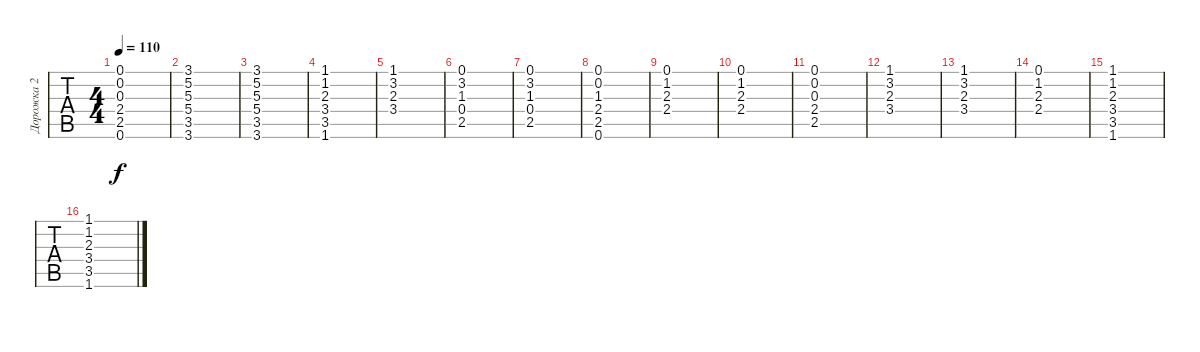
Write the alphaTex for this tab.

\track ("Дорожка 2" "Дорожка 2") {instrument acousticguitarsteel}
\staff {tabs}
\tuning (E4 B3 G3 D3 A2 E2) {hide}
\ts (4 4)
\tempo 110
\clef g2
\ks c
(0.1 0.2 0.3 2.4 2.5 0.6).1{dy f} |
(3.1 5.2 5.3 5.4 3.5 3.6).1 |
(3.1 5.2 5.3 5.4 3.5 3.6).1 |
(1.1 1.2 2.3 3.4 3.5 1.6).1 |
(1.1 3.2 2.3 3.4).1 |
(0.1 3.2 1.3 0.4 2.5).1 |
(0.1 3.2 1.3 0.4 2.5).1 |
(0.1 0.2 1.3 2.4 2.5 0.6).1 |
(0.1 1.2 2.3 2.4).1{instrument synthstrings2} |
(0.1 1.2 2.3 2.4).1 |
(0.1 0.2 0.3 2.4 2.5).1 |
(1.1 3.2 2.3 3.4).1 |
(1.1 3.2 2.3 3.4).1 |
(0.1 1.2 2.3 2.4).1{instrument stringensemble2} |
(1.1 1.2 2.3 3.4 3.5 1.6).1 |
(1.1 1.2 2.3 3.4 3.5 1.6).1
